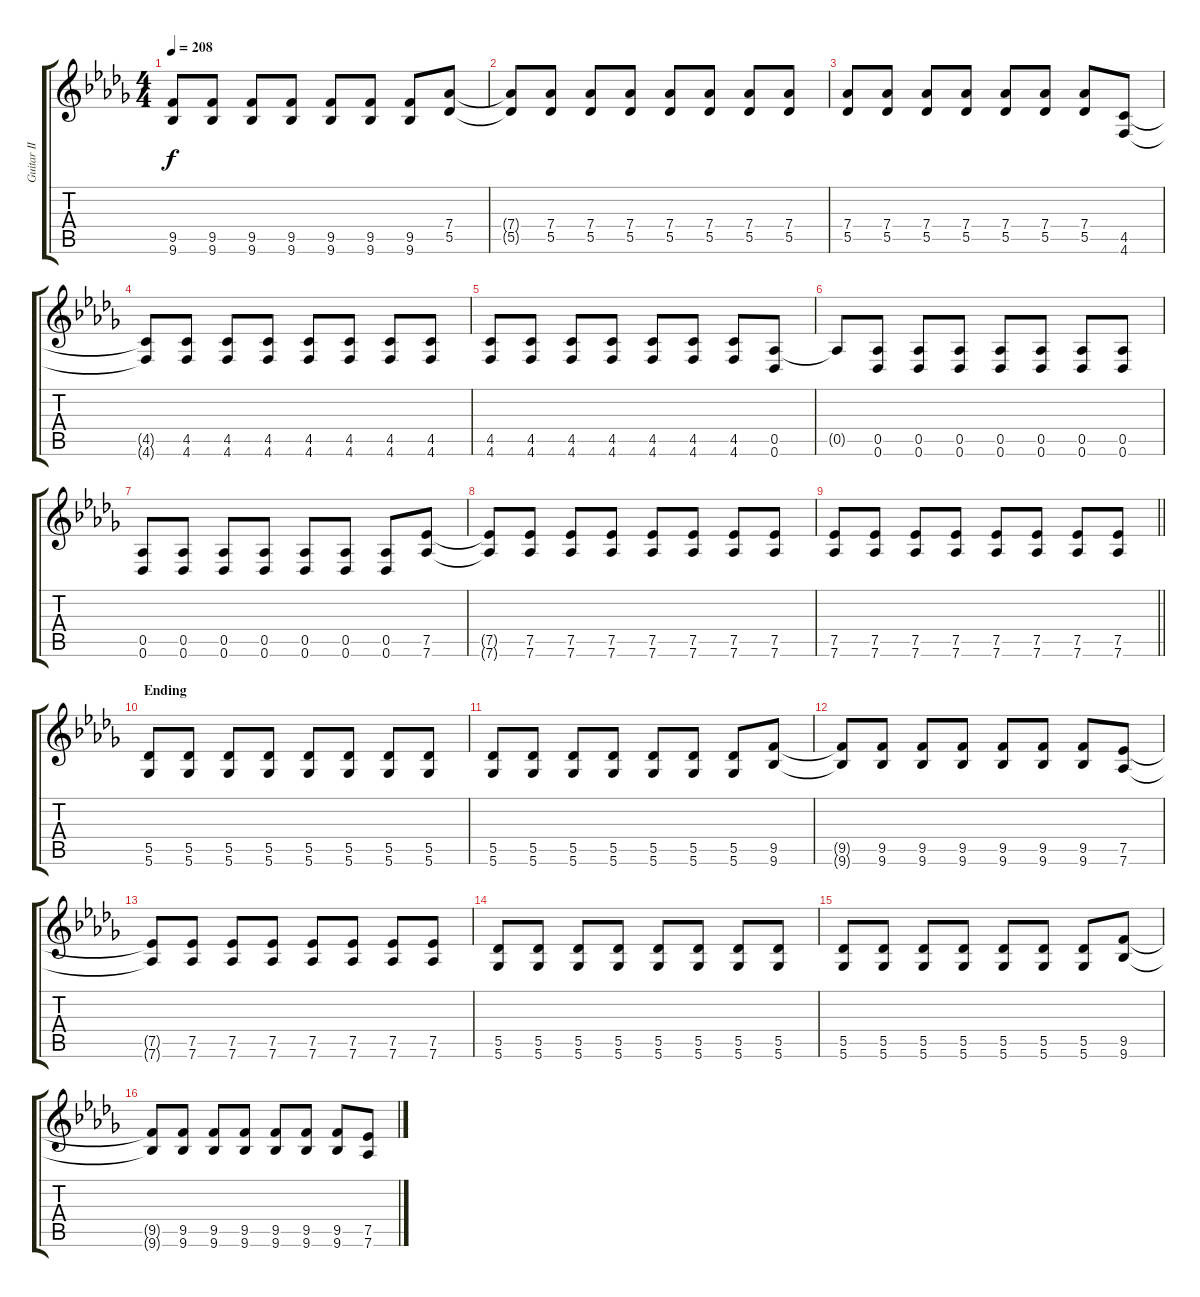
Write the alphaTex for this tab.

\track ("Guitar II" "Guitar II") {instrument distortionguitar}
\staff {score tabs}
\tuning (Eb4 Bb3 Gb3 Db3 Ab2 Db2) {hide}
\ts (4 4)
\tempo 208
\clef g2
\ks db
(9.5 9.6).8{dy f} (9.5 9.6).8 (9.5 9.6).8 (9.5 9.6).8 (9.5 9.6).8 (9.5 9.6).8 (9.5 9.6).8 (7.4 5.5).8 |
(7.4{t} 5.5{t}).8 (7.4 5.5).8 (7.4 5.5).8 (7.4 5.5).8 (7.4 5.5).8 (7.4 5.5).8 (7.4 5.5).8 (7.4 5.5).8 |
(7.4 5.5).8 (7.4 5.5).8 (7.4 5.5).8 (7.4 5.5).8 (7.4 5.5).8 (7.4 5.5).8 (7.4 5.5).8 (4.5 4.6).8 |
(4.5{t} 4.6{t}).8 (4.5 4.6).8 (4.5 4.6).8 (4.5 4.6).8 (4.5 4.6).8 (4.5 4.6).8 (4.5 4.6).8 (4.5 4.6).8 |
(4.5 4.6).8 (4.5 4.6).8 (4.5 4.6).8 (4.5 4.6).8 (4.5 4.6).8 (4.5 4.6).8 (4.5 4.6).8 (0.5 0.6).8 |
0.5{t}.8 (0.5 0.6).8 (0.5 0.6).8 (0.5 0.6).8 (0.5 0.6).8 (0.5 0.6).8 (0.5 0.6).8 (0.5 0.6).8 |
(0.5 0.6).8 (0.5 0.6).8 (0.5 0.6).8 (0.5 0.6).8 (0.5 0.6).8 (0.5 0.6).8 (0.5 0.6).8 (7.5 7.6).8 |
(7.5{t} 7.6{t}).8 (7.5 7.6).8 (7.5 7.6).8 (7.5 7.6).8 (7.5 7.6).8 (7.5 7.6).8 (7.5 7.6).8 (7.5 7.6).8 |
\barLineRight lightlight
(7.5 7.6).8 (7.5 7.6).8 (7.5 7.6).8 (7.5 7.6).8 (7.5 7.6).8 (7.5 7.6).8 (7.5 7.6).8 (7.5 7.6).8 |
\section ("" "Ending")
(5.5 5.6).8 (5.5 5.6).8 (5.5 5.6).8 (5.5 5.6).8 (5.5 5.6).8 (5.5 5.6).8 (5.5 5.6).8 (5.5 5.6).8 |
(5.5 5.6).8 (5.5 5.6).8 (5.5 5.6).8 (5.5 5.6).8 (5.5 5.6).8 (5.5 5.6).8 (5.5 5.6).8 (9.5 9.6).8 |
(9.5{t} 9.6{t}).8 (9.5 9.6).8 (9.5 9.6).8 (9.5 9.6).8 (9.5 9.6).8 (9.5 9.6).8 (9.5 9.6).8 (7.5 7.6).8 |
(7.5{t} 7.6{t}).8 (7.5 7.6).8 (7.5 7.6).8 (7.5 7.6).8 (7.5 7.6).8 (7.5 7.6).8 (7.5 7.6).8 (7.5 7.6).8 |
(5.5 5.6).8 (5.5 5.6).8 (5.5 5.6).8 (5.5 5.6).8 (5.5 5.6).8 (5.5 5.6).8 (5.5 5.6).8 (5.5 5.6).8 |
(5.5 5.6).8 (5.5 5.6).8 (5.5 5.6).8 (5.5 5.6).8 (5.5 5.6).8 (5.5 5.6).8 (5.5 5.6).8 (9.5 9.6).8 |
(9.5{t} 9.6{t}).8 (9.5 9.6).8 (9.5 9.6).8 (9.5 9.6).8 (9.5 9.6).8 (9.5 9.6).8 (9.5 9.6).8 (7.5 7.6).8
